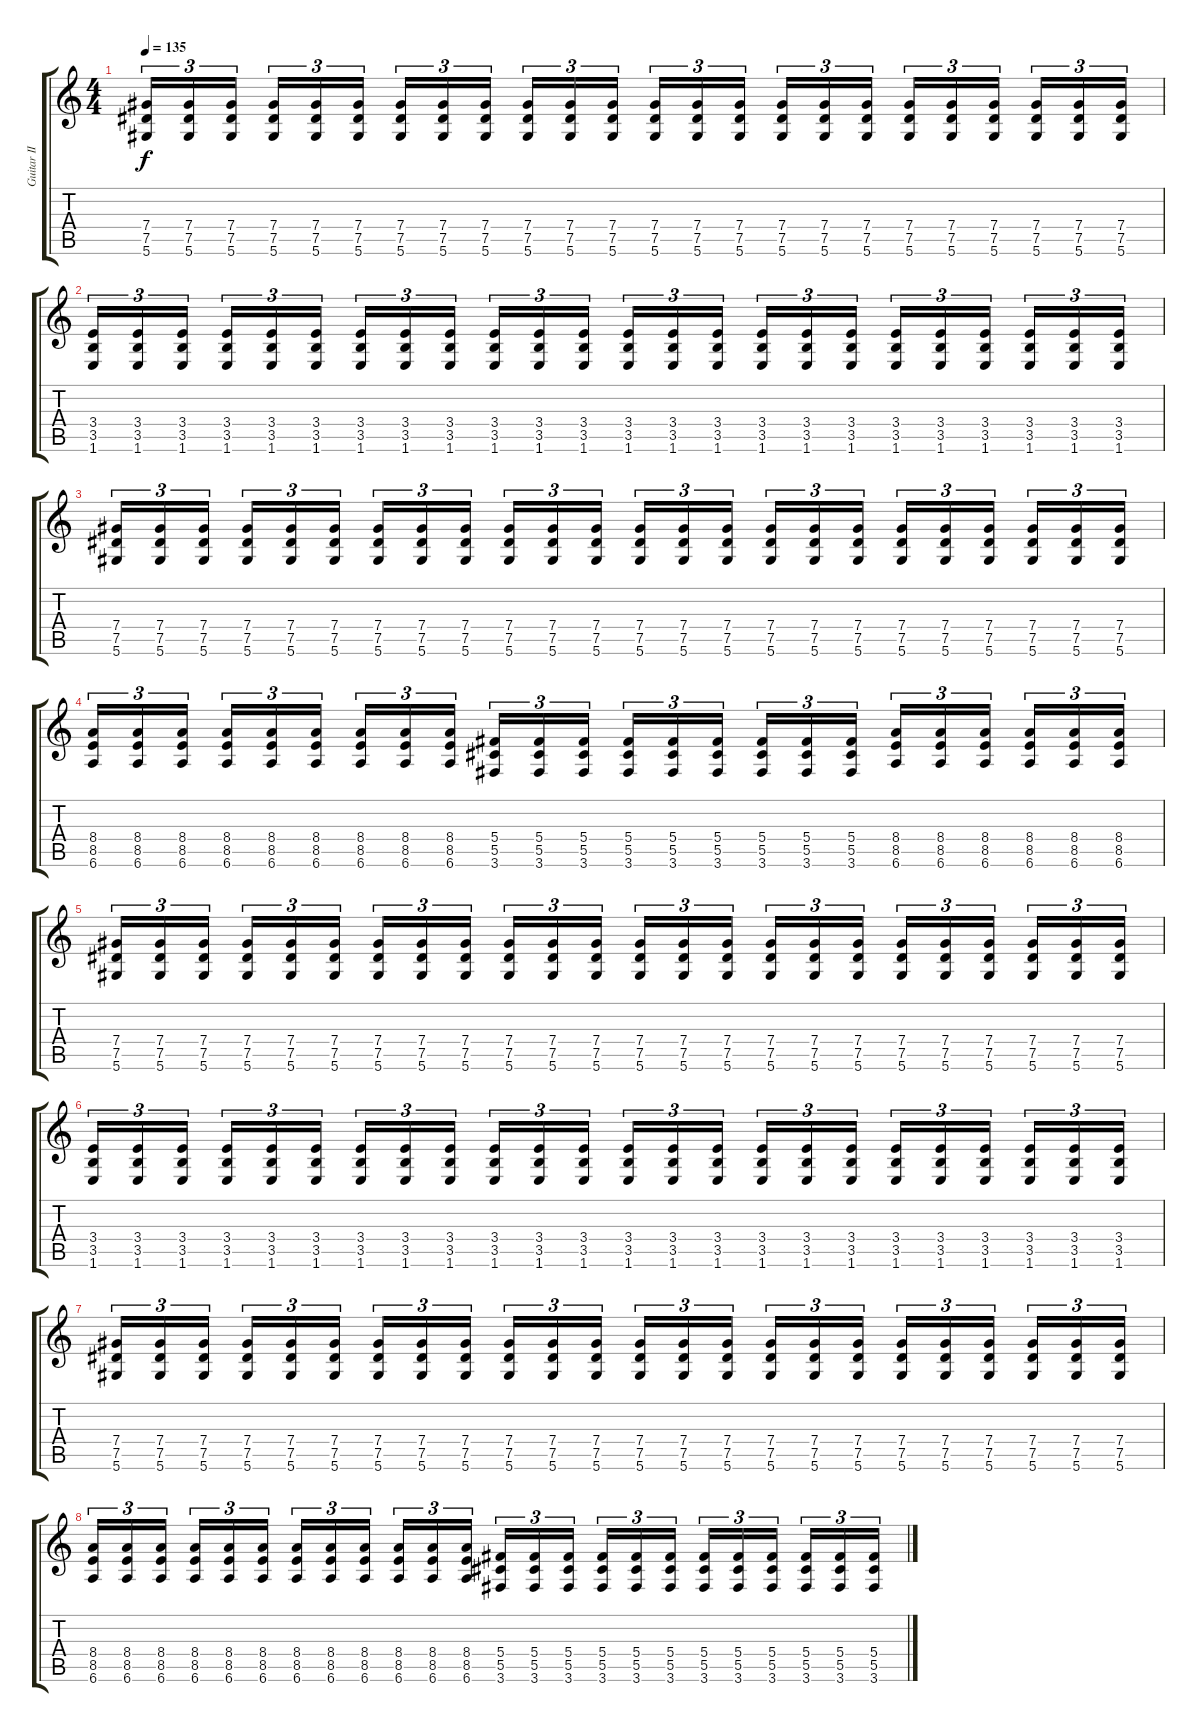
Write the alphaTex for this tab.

\track ("Guitar II" "Guitar II") {instrument distortionguitar}
\staff {score tabs}
\tuning (Eb4 Bb3 Gb3 Db3 Ab2 Eb2) {hide}
\ts (4 4)
\tempo 135
\clef g2
\ks c
(7.4 7.5 5.6).16{tu (3 2) dy f} (7.4 7.5 5.6).16{tu (3 2)} (7.4 7.5 5.6).16{tu (3 2)} (7.4 7.5 5.6).16{tu (3 2)} (7.4 7.5 5.6).16{tu (3 2)} (7.4 7.5 5.6).16{tu (3 2)} (7.4 7.5 5.6).16{tu (3 2)} (7.4 7.5 5.6).16{tu (3 2)} (7.4 7.5 5.6).16{tu (3 2)} (7.4 7.5 5.6).16{tu (3 2)} (7.4 7.5 5.6).16{tu (3 2)} (7.4 7.5 5.6).16{tu (3 2)} (7.4 7.5 5.6).16{tu (3 2)} (7.4 7.5 5.6).16{tu (3 2)} (7.4 7.5 5.6).16{tu (3 2)} (7.4 7.5 5.6).16{tu (3 2)} (7.4 7.5 5.6).16{tu (3 2)} (7.4 7.5 5.6).16{tu (3 2)} (7.4 7.5 5.6).16{tu (3 2)} (7.4 7.5 5.6).16{tu (3 2)} (7.4 7.5 5.6).16{tu (3 2)} (7.4 7.5 5.6).16{tu (3 2)} (7.4 7.5 5.6).16{tu (3 2)} (7.4 7.5 5.6).16{tu (3 2)} |
(3.4 3.5 1.6).16{tu (3 2)} (3.4 3.5 1.6).16{tu (3 2)} (3.4 3.5 1.6).16{tu (3 2)} (3.4 3.5 1.6).16{tu (3 2)} (3.4 3.5 1.6).16{tu (3 2)} (3.4 3.5 1.6).16{tu (3 2)} (3.4 3.5 1.6).16{tu (3 2)} (3.4 3.5 1.6).16{tu (3 2)} (3.4 3.5 1.6).16{tu (3 2)} (3.4 3.5 1.6).16{tu (3 2)} (3.4 3.5 1.6).16{tu (3 2)} (3.4 3.5 1.6).16{tu (3 2)} (3.4 3.5 1.6).16{tu (3 2)} (3.4 3.5 1.6).16{tu (3 2)} (3.4 3.5 1.6).16{tu (3 2)} (3.4 3.5 1.6).16{tu (3 2)} (3.4 3.5 1.6).16{tu (3 2)} (3.4 3.5 1.6).16{tu (3 2)} (3.4 3.5 1.6).16{tu (3 2)} (3.4 3.5 1.6).16{tu (3 2)} (3.4 3.5 1.6).16{tu (3 2)} (3.4 3.5 1.6).16{tu (3 2)} (3.4 3.5 1.6).16{tu (3 2)} (3.4 3.5 1.6).16{tu (3 2)} |
(7.4 7.5 5.6).16{tu (3 2)} (7.4 7.5 5.6).16{tu (3 2)} (7.4 7.5 5.6).16{tu (3 2)} (7.4 7.5 5.6).16{tu (3 2)} (7.4 7.5 5.6).16{tu (3 2)} (7.4 7.5 5.6).16{tu (3 2)} (7.4 7.5 5.6).16{tu (3 2)} (7.4 7.5 5.6).16{tu (3 2)} (7.4 7.5 5.6).16{tu (3 2)} (7.4 7.5 5.6).16{tu (3 2)} (7.4 7.5 5.6).16{tu (3 2)} (7.4 7.5 5.6).16{tu (3 2)} (7.4 7.5 5.6).16{tu (3 2)} (7.4 7.5 5.6).16{tu (3 2)} (7.4 7.5 5.6).16{tu (3 2)} (7.4 7.5 5.6).16{tu (3 2)} (7.4 7.5 5.6).16{tu (3 2)} (7.4 7.5 5.6).16{tu (3 2)} (7.4 7.5 5.6).16{tu (3 2)} (7.4 7.5 5.6).16{tu (3 2)} (7.4 7.5 5.6).16{tu (3 2)} (7.4 7.5 5.6).16{tu (3 2)} (7.4 7.5 5.6).16{tu (3 2)} (7.4 7.5 5.6).16{tu (3 2)} |
(8.4 8.5 6.6).16{tu (3 2)} (8.4 8.5 6.6).16{tu (3 2)} (8.4 8.5 6.6).16{tu (3 2)} (8.4 8.5 6.6).16{tu (3 2)} (8.4 8.5 6.6).16{tu (3 2)} (8.4 8.5 6.6).16{tu (3 2)} (8.4 8.5 6.6).16{tu (3 2)} (8.4 8.5 6.6).16{tu (3 2)} (8.4 8.5 6.6).16{tu (3 2)} (5.4 5.5 3.6).16{tu (3 2)} (5.4 5.5 3.6).16{tu (3 2)} (5.4 5.5 3.6).16{tu (3 2)} (5.4 5.5 3.6).16{tu (3 2)} (5.4 5.5 3.6).16{tu (3 2)} (5.4 5.5 3.6).16{tu (3 2)} (5.4 5.5 3.6).16{tu (3 2)} (5.4 5.5 3.6).16{tu (3 2)} (5.4 5.5 3.6).16{tu (3 2)} (8.4 8.5 6.6).16{tu (3 2)} (8.4 8.5 6.6).16{tu (3 2)} (8.4 8.5 6.6).16{tu (3 2)} (8.4 8.5 6.6).16{tu (3 2)} (8.4 8.5 6.6).16{tu (3 2)} (8.4 8.5 6.6).16{tu (3 2)} |
(7.4 7.5 5.6).16{tu (3 2)} (7.4 7.5 5.6).16{tu (3 2)} (7.4 7.5 5.6).16{tu (3 2)} (7.4 7.5 5.6).16{tu (3 2)} (7.4 7.5 5.6).16{tu (3 2)} (7.4 7.5 5.6).16{tu (3 2)} (7.4 7.5 5.6).16{tu (3 2)} (7.4 7.5 5.6).16{tu (3 2)} (7.4 7.5 5.6).16{tu (3 2)} (7.4 7.5 5.6).16{tu (3 2)} (7.4 7.5 5.6).16{tu (3 2)} (7.4 7.5 5.6).16{tu (3 2)} (7.4 7.5 5.6).16{tu (3 2)} (7.4 7.5 5.6).16{tu (3 2)} (7.4 7.5 5.6).16{tu (3 2)} (7.4 7.5 5.6).16{tu (3 2)} (7.4 7.5 5.6).16{tu (3 2)} (7.4 7.5 5.6).16{tu (3 2)} (7.4 7.5 5.6).16{tu (3 2)} (7.4 7.5 5.6).16{tu (3 2)} (7.4 7.5 5.6).16{tu (3 2)} (7.4 7.5 5.6).16{tu (3 2)} (7.4 7.5 5.6).16{tu (3 2)} (7.4 7.5 5.6).16{tu (3 2)} |
(3.4 3.5 1.6).16{tu (3 2)} (3.4 3.5 1.6).16{tu (3 2)} (3.4 3.5 1.6).16{tu (3 2)} (3.4 3.5 1.6).16{tu (3 2)} (3.4 3.5 1.6).16{tu (3 2)} (3.4 3.5 1.6).16{tu (3 2)} (3.4 3.5 1.6).16{tu (3 2)} (3.4 3.5 1.6).16{tu (3 2)} (3.4 3.5 1.6).16{tu (3 2)} (3.4 3.5 1.6).16{tu (3 2)} (3.4 3.5 1.6).16{tu (3 2)} (3.4 3.5 1.6).16{tu (3 2)} (3.4 3.5 1.6).16{tu (3 2)} (3.4 3.5 1.6).16{tu (3 2)} (3.4 3.5 1.6).16{tu (3 2)} (3.4 3.5 1.6).16{tu (3 2)} (3.4 3.5 1.6).16{tu (3 2)} (3.4 3.5 1.6).16{tu (3 2)} (3.4 3.5 1.6).16{tu (3 2)} (3.4 3.5 1.6).16{tu (3 2)} (3.4 3.5 1.6).16{tu (3 2)} (3.4 3.5 1.6).16{tu (3 2)} (3.4 3.5 1.6).16{tu (3 2)} (3.4 3.5 1.6).16{tu (3 2)} |
(7.4 7.5 5.6).16{tu (3 2)} (7.4 7.5 5.6).16{tu (3 2)} (7.4 7.5 5.6).16{tu (3 2)} (7.4 7.5 5.6).16{tu (3 2)} (7.4 7.5 5.6).16{tu (3 2)} (7.4 7.5 5.6).16{tu (3 2)} (7.4 7.5 5.6).16{tu (3 2)} (7.4 7.5 5.6).16{tu (3 2)} (7.4 7.5 5.6).16{tu (3 2)} (7.4 7.5 5.6).16{tu (3 2)} (7.4 7.5 5.6).16{tu (3 2)} (7.4 7.5 5.6).16{tu (3 2)} (7.4 7.5 5.6).16{tu (3 2)} (7.4 7.5 5.6).16{tu (3 2)} (7.4 7.5 5.6).16{tu (3 2)} (7.4 7.5 5.6).16{tu (3 2)} (7.4 7.5 5.6).16{tu (3 2)} (7.4 7.5 5.6).16{tu (3 2)} (7.4 7.5 5.6).16{tu (3 2)} (7.4 7.5 5.6).16{tu (3 2)} (7.4 7.5 5.6).16{tu (3 2)} (7.4 7.5 5.6).16{tu (3 2)} (7.4 7.5 5.6).16{tu (3 2)} (7.4 7.5 5.6).16{tu (3 2)} |
(8.4 8.5 6.6).16{tu (3 2)} (8.4 8.5 6.6).16{tu (3 2)} (8.4 8.5 6.6).16{tu (3 2)} (8.4 8.5 6.6).16{tu (3 2)} (8.4 8.5 6.6).16{tu (3 2)} (8.4 8.5 6.6).16{tu (3 2)} (8.4 8.5 6.6).16{tu (3 2)} (8.4 8.5 6.6).16{tu (3 2)} (8.4 8.5 6.6).16{tu (3 2)} (8.4 8.5 6.6).16{tu (3 2)} (8.4 8.5 6.6).16{tu (3 2)} (8.4 8.5 6.6).16{tu (3 2)} (5.4 5.5 3.6).16{tu (3 2)} (5.4 5.5 3.6).16{tu (3 2)} (5.4 5.5 3.6).16{tu (3 2)} (5.4 5.5 3.6).16{tu (3 2)} (5.4 5.5 3.6).16{tu (3 2)} (5.4 5.5 3.6).16{tu (3 2)} (5.4 5.5 3.6).16{tu (3 2)} (5.4 5.5 3.6).16{tu (3 2)} (5.4 5.5 3.6).16{tu (3 2)} (5.4 5.5 3.6).16{tu (3 2)} (5.4 5.5 3.6).16{tu (3 2)} (5.4 5.5 3.6).16{tu (3 2)}
